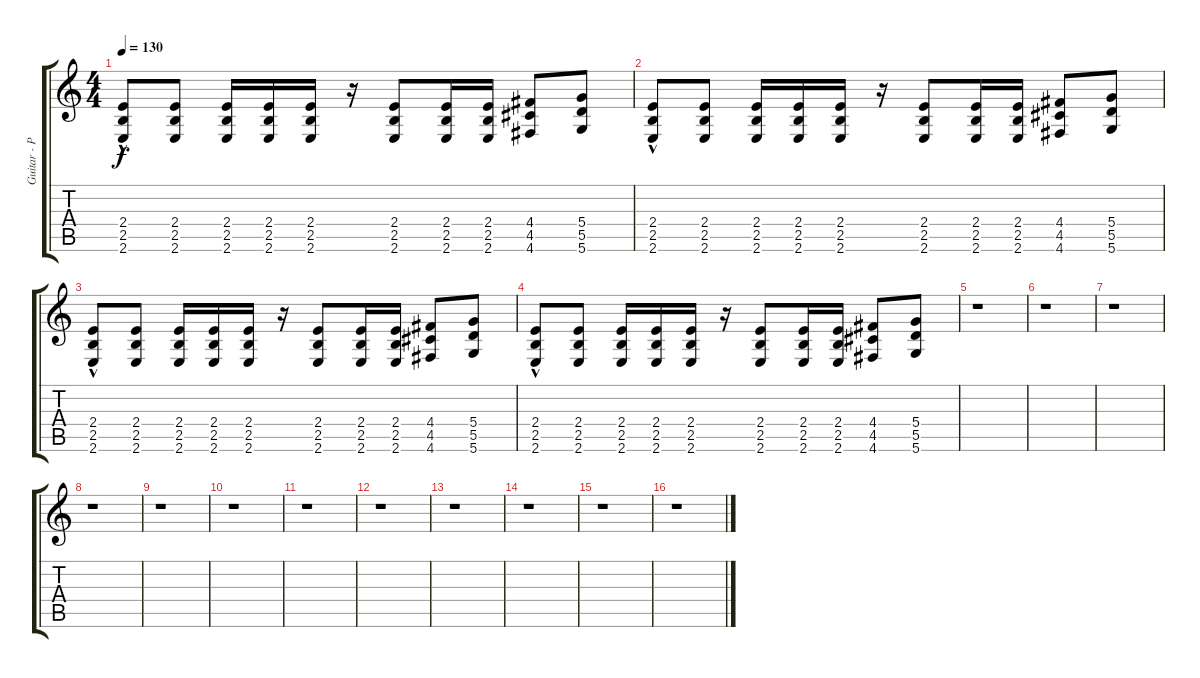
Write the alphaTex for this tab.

\track ("Guitar - Paul Landers" "Guitar - P") {instrument distortionguitar}
\staff {score tabs}
\tuning (E4 B3 G3 D3 A2 D2) {hide}
\ts (4 4)
\tempo 130
\clef g2
\ks c
(2.4{hac} 2.5{hac} 2.6{hac}).8{dy f} (2.4 2.5 2.6).8 (2.4 2.5 2.6).16 (2.4 2.5 2.6).16 (2.4 2.5 2.6).16 r.16 (2.4 2.5 2.6).8 (2.4 2.5 2.6).16 (2.4 2.5 2.6).16 (4.4 4.5 4.6).8 (5.4 5.5 5.6).8 |
(2.4{hac} 2.5{hac} 2.6{hac}).8 (2.4 2.5 2.6).8 (2.4 2.5 2.6).16 (2.4 2.5 2.6).16 (2.4 2.5 2.6).16 r.16 (2.4 2.5 2.6).8 (2.4 2.5 2.6).16 (2.4 2.5 2.6).16 (4.4 4.5 4.6).8 (5.4 5.5 5.6).8 |
(2.4{hac} 2.5{hac} 2.6{hac}).8 (2.4 2.5 2.6).8 (2.4 2.5 2.6).16 (2.4 2.5 2.6).16 (2.4 2.5 2.6).16 r.16 (2.4 2.5 2.6).8 (2.4 2.5 2.6).16 (2.4 2.5 2.6).16 (4.4 4.5 4.6).8 (5.4 5.5 5.6).8 |
(2.4{hac} 2.5{hac} 2.6{hac}).8 (2.4 2.5 2.6).8 (2.4 2.5 2.6).16 (2.4 2.5 2.6).16 (2.4 2.5 2.6).16 r.16 (2.4 2.5 2.6).8 (2.4 2.5 2.6).16 (2.4 2.5 2.6).16 (4.4 4.5 4.6).8 (5.4 5.5 5.6).8 |
r.1 |
r.1 |
r.1 |
r.1 |
r.1 |
r.1 |
r.1 |
r.1 |
r.1 |
r.1 |
r.1 |
r.1
